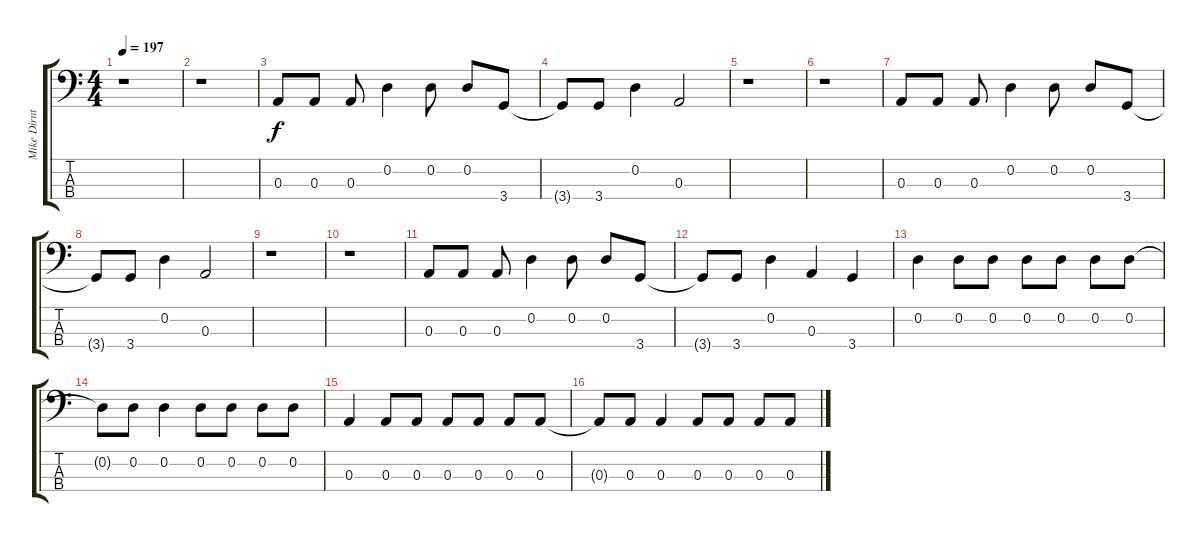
\track ("Mike Dirnt (Bass)" "Mike Dirnt") {instrument electricbasspick}
\staff {score tabs}
\tuning (G2 D2 A1 E1) {hide}
\ts (4 4)
\tempo 197
\clef f4
\ks c
r.1{dy f} |
r.1 |
0.3.8 0.3.8 0.3.8 0.2.4 0.2.8 0.2.8 3.4.8 |
3.4{t}.8 3.4.8 0.2.4 0.3.2 |
r.1 |
r.1 |
0.3.8 0.3.8 0.3.8 0.2.4 0.2.8 0.2.8 3.4.8 |
3.4{t}.8 3.4.8 0.2.4 0.3.2 |
r.1 |
r.1 |
0.3.8 0.3.8 0.3.8 0.2.4 0.2.8 0.2.8 3.4.8 |
3.4{t}.8 3.4.8 0.2.4 0.3.4 3.4.4 |
0.2.4 0.2.8 0.2.8 0.2.8 0.2.8 0.2.8 0.2.8 |
0.2{t}.8 0.2.8 0.2.4 0.2.8 0.2.8 0.2.8 0.2.8 |
0.3.4 0.3.8 0.3.8 0.3.8 0.3.8 0.3.8 0.3.8 |
0.3{t}.8 0.3.8 0.3.4 0.3.8 0.3.8 0.3.8 0.3.8
